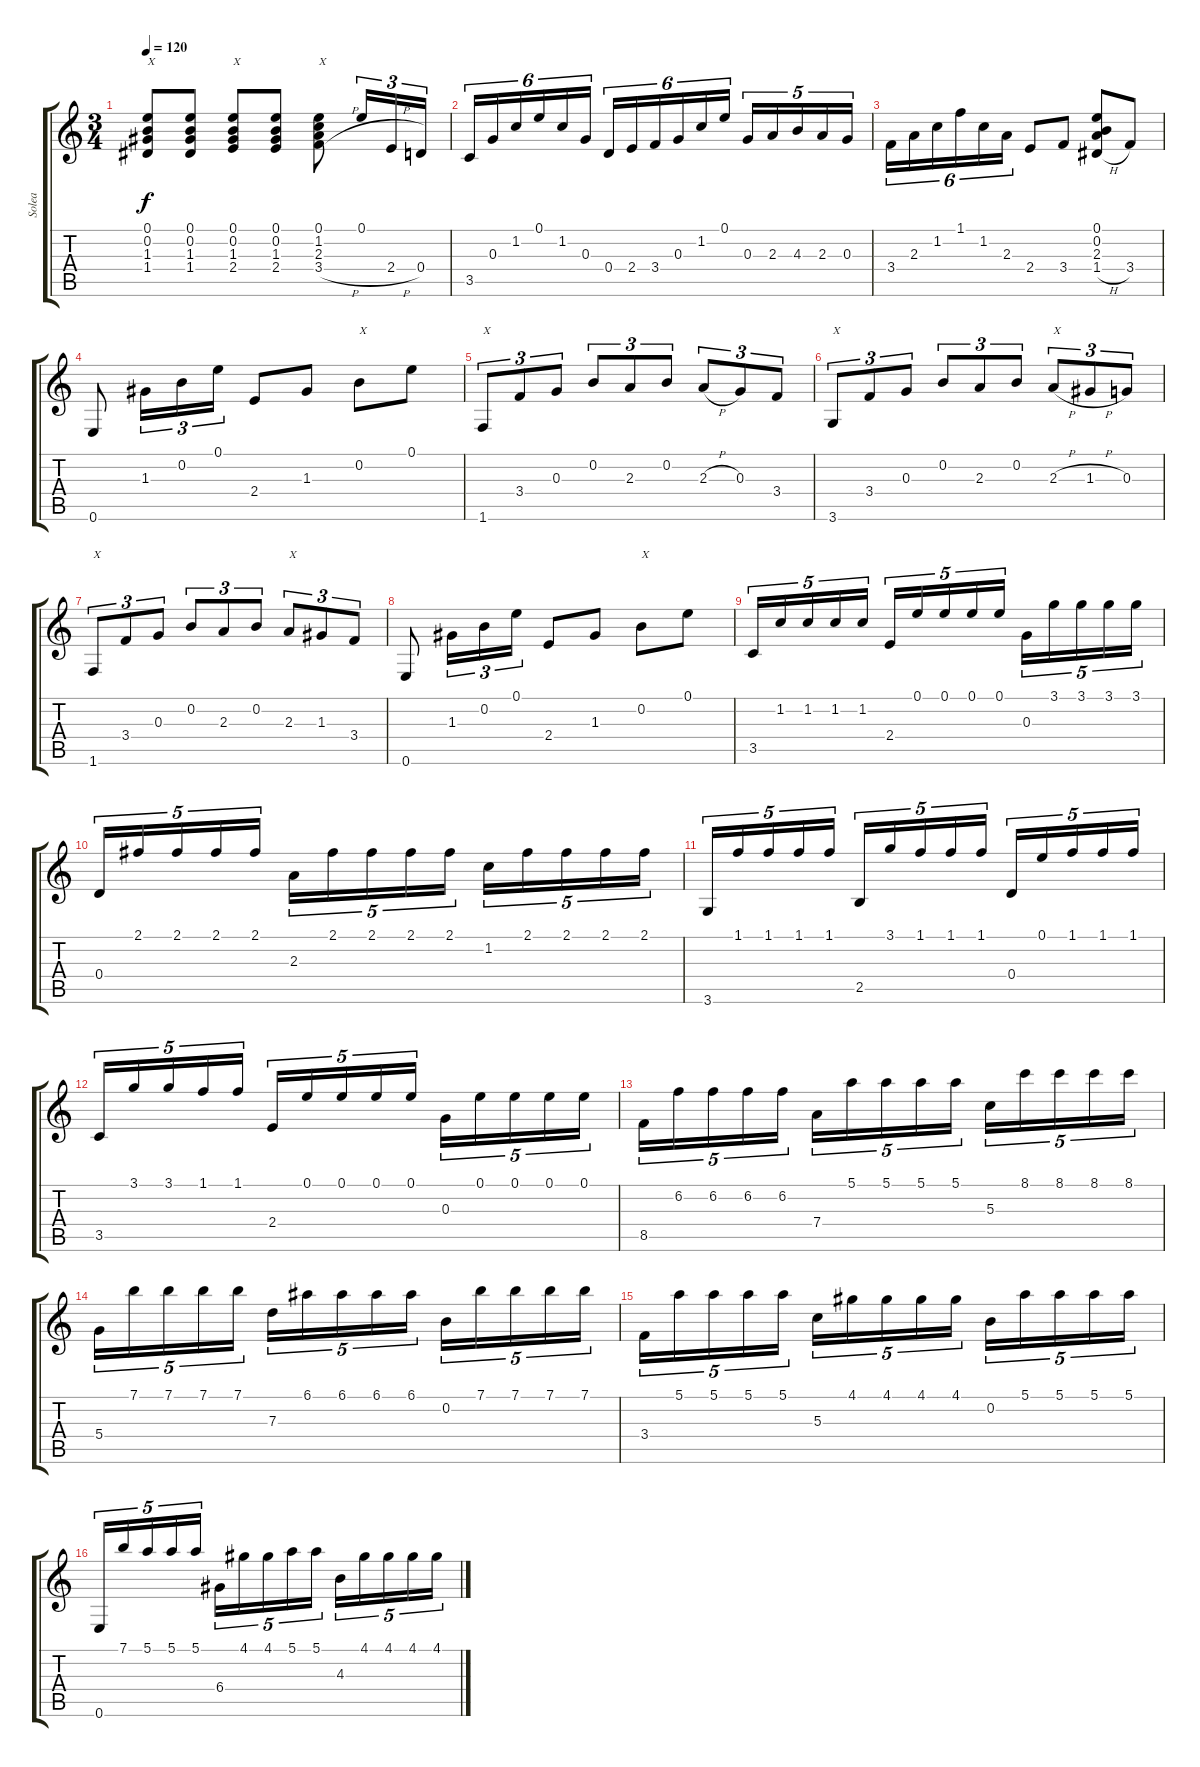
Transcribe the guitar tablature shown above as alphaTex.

\track ("Solea" "Solea") {instrument acousticguitarnylon}
\staff {score tabs}
\tuning (E4 B3 G3 D3 A2 E2) {hide}
\ts (3 4)
\tempo 120
\clef g2
\ks c
(0.1 0.2 1.3 1.4).8{txt "X" dy f} (0.1 0.2 1.3 1.4).8 (0.1 0.2 1.3 2.4).8{txt "X"} (0.1 0.2 1.3 2.4).8 (0.1 1.2 2.3 3.4{h}).8{txt "X"} 0.1.16{tu (3 2)} 2.4{h}.16{tu (3 2)} 0.4.16{tu (3 2)} |
3.5.16{tu (6 4)} 0.3.16{tu (6 4)} 1.2.16{tu (6 4)} 0.1.16{tu (6 4)} 1.2.16{tu (6 4)} 0.3.16{tu (6 4)} 0.4.16{tu (6 4)} 2.4.16{tu (6 4)} 3.4.16{tu (6 4)} 0.3.16{tu (6 4)} 1.2.16{tu (6 4)} 0.1.16{tu (6 4)} 0.3.16{tu (5 4)} 2.3.16{tu (5 4)} 4.3.16{tu (5 4)} 2.3.16{tu (5 4)} 0.3.16{tu (5 4)} |
3.4.16{tu (6 4)} 2.3.16{tu (6 4)} 1.2.16{tu (6 4)} 1.1.16{tu (6 4)} 1.2.16{tu (6 4)} 2.3.16{tu (6 4)} 2.4.8 3.4.8 (0.1 0.2 2.3 1.4{h}).8 3.4.8 |
0.6.8 1.3.16{tu (3 2)} 0.2.16{tu (3 2)} 0.1.16{tu (3 2)} 2.4.8 1.3.8 0.2.8{txt "X"} 0.1.8 |
1.6.8{tu (3 2) txt "X"} 3.4.8{tu (3 2)} 0.3.8{tu (3 2)} 0.2.8{tu (3 2)} 2.3.8{tu (3 2)} 0.2.8{tu (3 2)} 2.3{h}.8{tu (3 2)} 0.3.8{tu (3 2)} 3.4.8{tu (3 2)} |
3.6.8{tu (3 2) txt "X"} 3.4.8{tu (3 2)} 0.3.8{tu (3 2)} 0.2.8{tu (3 2)} 2.3.8{tu (3 2)} 0.2.8{tu (3 2)} 2.3{h}.8{tu (3 2) txt "X"} 1.3{h}.8{tu (3 2)} 0.3.8{tu (3 2)} |
1.6.8{tu (3 2) txt "X"} 3.4.8{tu (3 2)} 0.3.8{tu (3 2)} 0.2.8{tu (3 2)} 2.3.8{tu (3 2)} 0.2.8{tu (3 2)} 2.3.8{tu (3 2) txt "X"} 1.3.8{tu (3 2)} 3.4.8{tu (3 2)} |
0.6.8 1.3.16{tu (3 2)} 0.2.16{tu (3 2)} 0.1.16{tu (3 2)} 2.4.8 1.3.8 0.2.8{txt "X"} 0.1.8 |
3.5.16{tu (5 4)} 1.2.16{tu (5 4)} 1.2.16{tu (5 4)} 1.2.16{tu (5 4)} 1.2.16{tu (5 4)} 2.4.16{tu (5 4)} 0.1.16{tu (5 4)} 0.1.16{tu (5 4)} 0.1.16{tu (5 4)} 0.1.16{tu (5 4)} 0.3.16{tu (5 4)} 3.1.16{tu (5 4)} 3.1.16{tu (5 4)} 3.1.16{tu (5 4)} 3.1.16{tu (5 4)} |
0.4.16{tu (5 4)} 2.1.16{tu (5 4)} 2.1.16{tu (5 4)} 2.1.16{tu (5 4)} 2.1.16{tu (5 4)} 2.3.16{tu (5 4)} 2.1.16{tu (5 4)} 2.1.16{tu (5 4)} 2.1.16{tu (5 4)} 2.1.16{tu (5 4)} 1.2.16{tu (5 4)} 2.1.16{tu (5 4)} 2.1.16{tu (5 4)} 2.1.16{tu (5 4)} 2.1.16{tu (5 4)} |
3.6.16{tu (5 4)} 1.1.16{tu (5 4)} 1.1.16{tu (5 4)} 1.1.16{tu (5 4)} 1.1.16{tu (5 4)} 2.5.16{tu (5 4)} 3.1.16{tu (5 4)} 1.1.16{tu (5 4)} 1.1.16{tu (5 4)} 1.1.16{tu (5 4)} 0.4.16{tu (5 4)} 0.1.16{tu (5 4)} 1.1.16{tu (5 4)} 1.1.16{tu (5 4)} 1.1.16{tu (5 4)} |
3.5.16{tu (5 4)} 3.1.16{tu (5 4)} 3.1.16{tu (5 4)} 1.1.16{tu (5 4)} 1.1.16{tu (5 4)} 2.4.16{tu (5 4)} 0.1.16{tu (5 4)} 0.1.16{tu (5 4)} 0.1.16{tu (5 4)} 0.1.16{tu (5 4)} 0.3.16{tu (5 4)} 0.1.16{tu (5 4)} 0.1.16{tu (5 4)} 0.1.16{tu (5 4)} 0.1.16{tu (5 4)} |
8.5.16{tu (5 4)} 6.2.16{tu (5 4)} 6.2.16{tu (5 4)} 6.2.16{tu (5 4)} 6.2.16{tu (5 4)} 7.4.16{tu (5 4)} 5.1.16{tu (5 4)} 5.1.16{tu (5 4)} 5.1.16{tu (5 4)} 5.1.16{tu (5 4)} 5.3.16{tu (5 4)} 8.1.16{tu (5 4)} 8.1.16{tu (5 4)} 8.1.16{tu (5 4)} 8.1.16{tu (5 4)} |
5.4.16{tu (5 4)} 7.1.16{tu (5 4)} 7.1.16{tu (5 4)} 7.1.16{tu (5 4)} 7.1.16{tu (5 4)} 7.3.16{tu (5 4)} 6.1.16{tu (5 4)} 6.1.16{tu (5 4)} 6.1.16{tu (5 4)} 6.1.16{tu (5 4)} 0.2.16{tu (5 4)} 7.1.16{tu (5 4)} 7.1.16{tu (5 4)} 7.1.16{tu (5 4)} 7.1.16{tu (5 4)} |
3.4.16{tu (5 4)} 5.1.16{tu (5 4)} 5.1.16{tu (5 4)} 5.1.16{tu (5 4)} 5.1.16{tu (5 4)} 5.3.16{tu (5 4)} 4.1.16{tu (5 4)} 4.1.16{tu (5 4)} 4.1.16{tu (5 4)} 4.1.16{tu (5 4)} 0.2.16{tu (5 4)} 5.1.16{tu (5 4)} 5.1.16{tu (5 4)} 5.1.16{tu (5 4)} 5.1.16{tu (5 4)} |
0.6.16{tu (5 4)} 7.1.16{tu (5 4)} 5.1.16{tu (5 4)} 5.1.16{tu (5 4)} 5.1.16{tu (5 4)} 6.4.16{tu (5 4)} 4.1.16{tu (5 4)} 4.1.16{tu (5 4)} 5.1.16{tu (5 4)} 5.1.16{tu (5 4)} 4.3.16{tu (5 4)} 4.1.16{tu (5 4)} 4.1.16{tu (5 4)} 4.1.16{tu (5 4)} 4.1.16{tu (5 4)}
